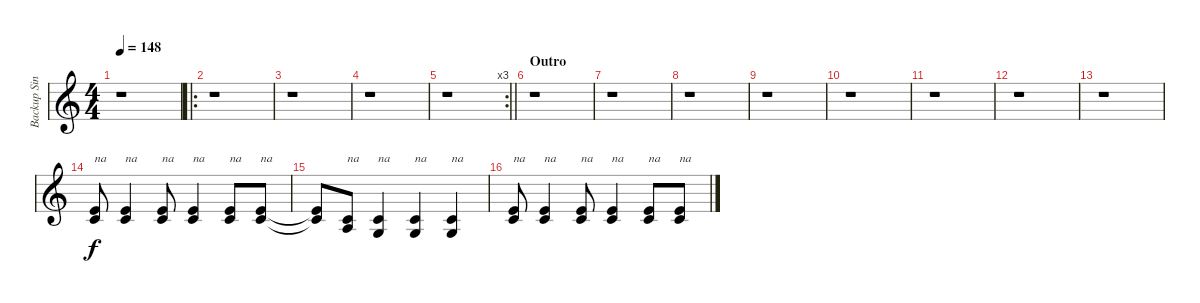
\track ("Backup Singer" "Backup Sin") {instrument voiceoohs}
\staff {score}
\tuning (E4 B3 G3 D3 A2 E2) {hide}
\ts (4 4)
\tempo 148
\clef g2
\ks c
r.1{dy f} |
\ro
r.1 |
r.1 |
r.1 |
\rc 3
\barLineRight lightlight
r.1 |
\section ("" "Outro")
r.1 |
r.1 |
r.1 |
r.1 |
r.1 |
r.1 |
r.1 |
r.1 |
(0.1 1.2).8{txt "na"} (0.1 1.2).4{txt "na"} (0.1 1.2).8{txt "na"} (0.1 1.2).4{txt "na"} (0.1 1.2).8{txt "na"} (0.1 1.2).8{txt "na"} |
(0.1{t} 1.2{t}).8 (1.2 2.3).8{txt "na"} (1.2 0.3).4{txt "na"} (1.2 0.3).4{txt "na"} (1.2 0.3).4{txt "na"} |
(0.1 1.2).8{txt "na"} (0.1 1.2).4{txt "na"} (0.1 1.2).8{txt "na"} (0.1 1.2).4{txt "na"} (0.1 1.2).8{txt "na"} (0.1 1.2).8{txt "na"}
